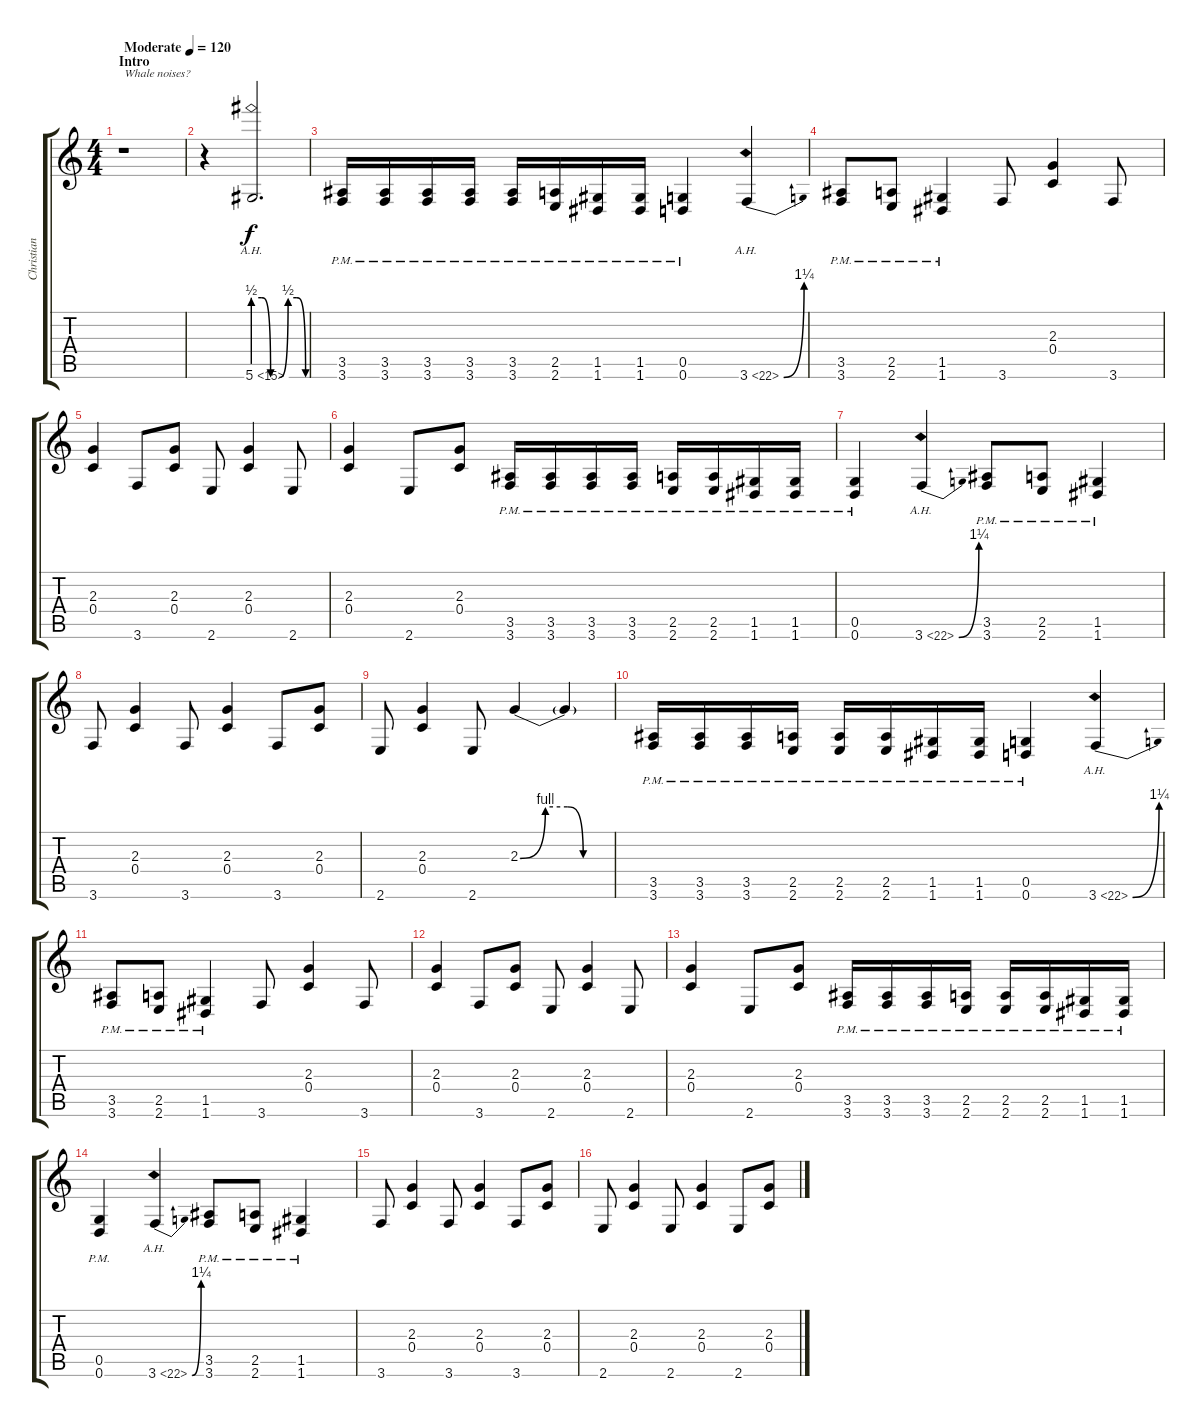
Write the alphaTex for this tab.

\track ("Christian Andreu" "Christian ") {instrument distortionguitar}
\staff {score tabs}
\tuning (D4 A3 F3 C3 G2 D2) {hide}
\ts (4 4)
\section ("" "Intro")
\tempo (120 "Moderate")
\clef g2
\ks c
r.1{txt "Whale noises?" dy f instrument distortionguitar} |
r.4 5.6{be (custom 0 2 10 2 20 0 30 0 40 2 50 2 60 0) ah 10}.2{d volume 4} |
(3.5{pm} 3.6{pm}).16{volume 16} (3.5{pm} 3.6{pm}).16 (3.5{pm} 3.6{pm}).16 (3.5{pm} 3.6{pm}).16 (3.5{pm} 3.6{pm}).16 (2.5{pm} 2.6{pm}).16 (1.5{pm} 1.6{pm}).16 (1.5{pm} 1.6{pm}).16 (0.5{pm} 0.6{pm}).4 3.6{be (bend 0 0 60 5) ah 19}.4 |
(3.5{pm} 3.6{pm}).8 (2.5{pm} 2.6{pm}).8 (1.5{pm} 1.6{pm}).4 3.6.8 (2.3 0.4).4 3.6.8 |
(2.3 0.4).4 3.6.8 (2.3 0.4).8 2.6.8 (2.3 0.4).4 2.6.8 |
(2.3 0.4).4 2.6.8 (2.3 0.4).8 (3.5{pm} 3.6{pm}).16 (3.5{pm} 3.6{pm}).16 (3.5{pm} 3.6{pm}).16 (3.5{pm} 3.6{pm}).16 (2.5{pm} 2.6{pm}).16 (2.5{pm} 2.6{pm}).16 (1.5{pm} 1.6{pm}).16 (1.5{pm} 1.6{pm}).16 |
(0.5{pm} 0.6{pm}).4 3.6{be (bend 0 0 60 5) ah 19}.4 (3.5{pm} 3.6).8 (2.5{pm} 2.6).8 (1.5{pm} 1.6).4 |
3.6.8 (2.3 0.4).4 3.6.8 (2.3 0.4).4 3.6.8 (2.3 0.4).8 |
2.6.8 (2.3 0.4).4 2.6.8 2.3{be (custom 0 0 16 4 30 4 40 0 60 0)}.4 2.3{t}.4 |
(3.5{pm} 3.6{pm}).16 (3.5{pm} 3.6{pm}).16 (3.5{pm} 3.6{pm}).16 (2.5{pm} 2.6{pm}).16 (2.5{pm} 2.6{pm}).16 (2.5{pm} 2.6{pm}).16 (1.5{pm} 1.6{pm}).16 (1.5{pm} 1.6{pm}).16 (0.5{pm} 0.6{pm}).4 3.6{be (bend 0 0 60 5) ah 19}.4 |
(3.5{pm} 3.6{pm}).8 (2.5{pm} 2.6{pm}).8 (1.5{pm} 1.6{pm}).4 3.6.8 (2.3 0.4).4 3.6.8 |
(2.3 0.4).4 3.6.8 (2.3 0.4).8 2.6.8 (2.3 0.4).4 2.6.8 |
(2.3 0.4).4 2.6.8 (2.3 0.4).8 (3.5{pm} 3.6{pm}).16 (3.5{pm} 3.6{pm}).16 (3.5{pm} 3.6{pm}).16 (2.5{pm} 2.6{pm}).16 (2.5{pm} 2.6{pm}).16 (2.5{pm} 2.6{pm}).16 (1.5{pm} 1.6{pm}).16 (1.5{pm} 1.6{pm}).16 |
(0.5 0.6{pm}).4 3.6{be (bend 0 0 60 5) ah 19}.4 (3.5{pm} 3.6{pm}).8 (2.5{pm} 2.6{pm}).8 (1.5{pm} 1.6{pm}).4 |
3.6.8 (2.3 0.4).4 3.6.8 (2.3 0.4).4 3.6.8 (2.3 0.4).8 |
2.6.8 (2.3 0.4).4 2.6.8 (2.3 0.4).4 2.6.8 (2.3 0.4).8
